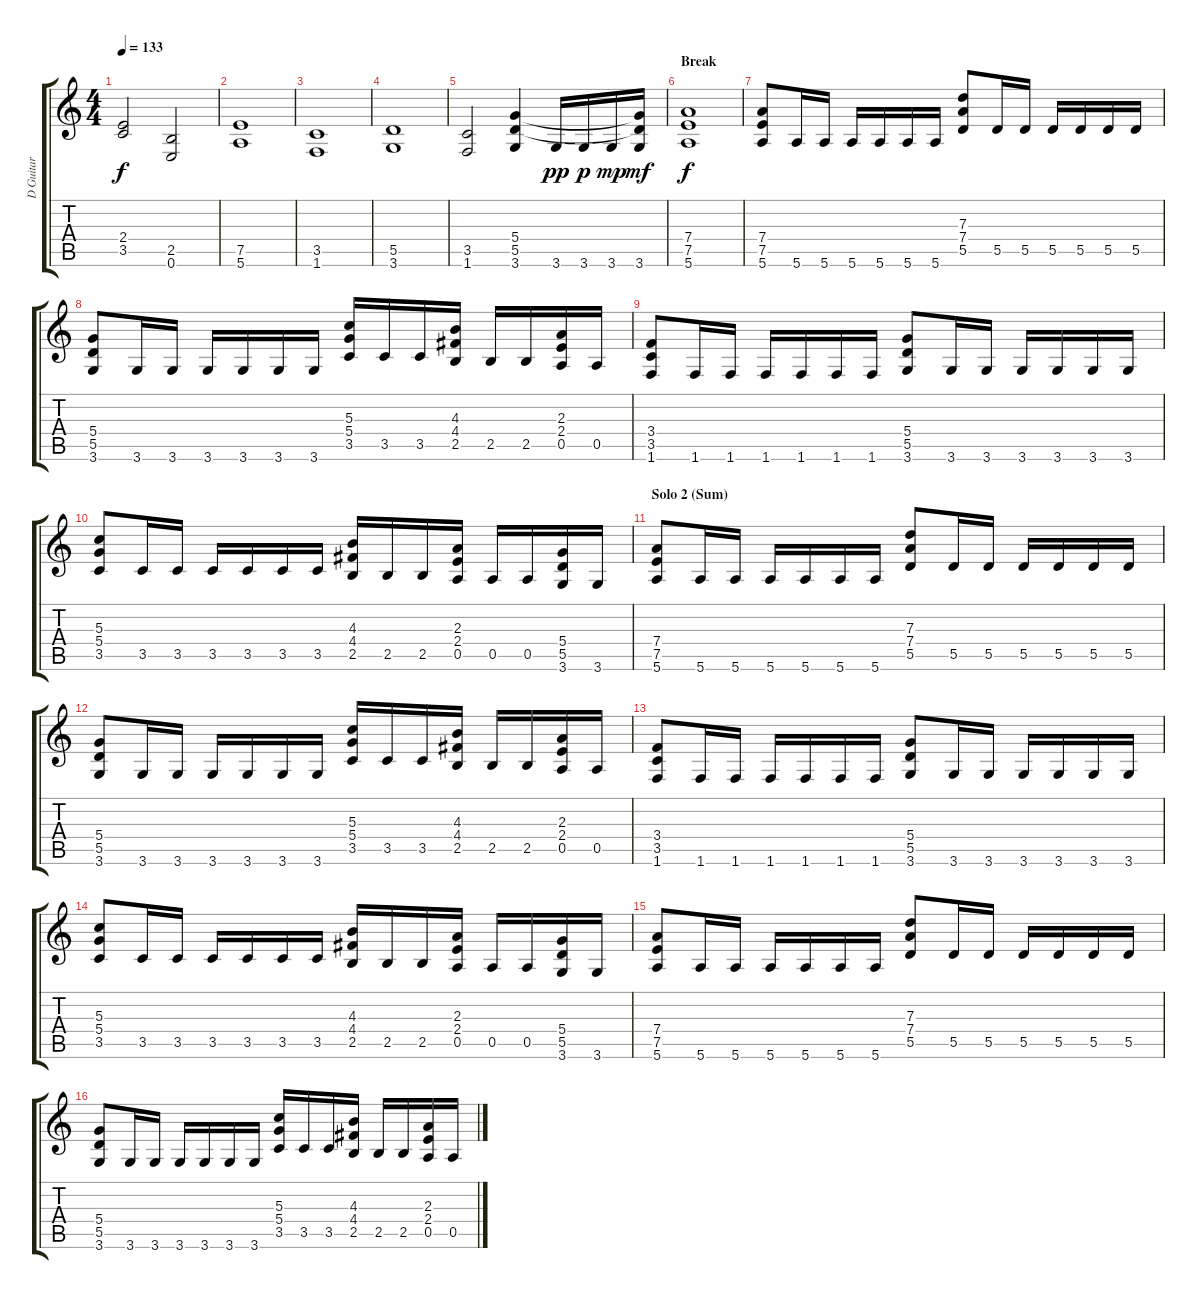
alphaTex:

\track ("D Guitar" "D Guitar") {instrument distortionguitar}
\staff {score tabs}
\tuning (E4 B3 G3 D3 A2 E2) {hide}
\ts (4 4)
\tempo 133
\clef g2
\ks c
(2.4 3.5).2{dy f} (2.5 0.6).2 |
(7.5 5.6).1 |
(3.5 1.6).1 |
(5.5 3.6).1 |
(3.5 1.6).2 (5.4 5.5 3.6).4 3.6.16{dy pp} 3.6.16{dy p} 3.6.16{dy mp} (5.4{t} 5.5{t} 3.6).16{dy mf} |
\section ("" "Break")
(7.4 7.5 5.6).1{dy f} |
(7.4 7.5 5.6).8 5.6.16 5.6.16 5.6.16 5.6.16 5.6.16 5.6.16 (7.3 7.4 5.5).8 5.5.16 5.5.16 5.5.16 5.5.16 5.5.16 5.5.16 |
(5.4 5.5 3.6).8 3.6.16 3.6.16 3.6.16 3.6.16 3.6.16 3.6.16 (5.3 5.4 3.5).16 3.5.16 3.5.16 (4.3 4.4 2.5).16 2.5.16 2.5.16 (2.3 2.4 0.5).16 0.5.16 |
(3.4 3.5 1.6).8 1.6.16 1.6.16 1.6.16 1.6.16 1.6.16 1.6.16 (5.4 5.5 3.6).8 3.6.16 3.6.16 3.6.16 3.6.16 3.6.16 3.6.16 |
(5.3 5.4 3.5).8 3.5.16 3.5.16 3.5.16 3.5.16 3.5.16 3.5.16 (4.3 4.4 2.5).16 2.5.16 2.5.16 (2.3 2.4 0.5).16 0.5.16 0.5.16 (5.4 5.5 3.6).16 3.6.16 |
\section ("" "Solo 2 (Sum)")
(7.4 7.5 5.6).8 5.6.16 5.6.16 5.6.16 5.6.16 5.6.16 5.6.16 (7.3 7.4 5.5).8 5.5.16 5.5.16 5.5.16 5.5.16 5.5.16 5.5.16 |
(5.4 5.5 3.6).8 3.6.16 3.6.16 3.6.16 3.6.16 3.6.16 3.6.16 (5.3 5.4 3.5).16 3.5.16 3.5.16 (4.3 4.4 2.5).16 2.5.16 2.5.16 (2.3 2.4 0.5).16 0.5.16 |
(3.4 3.5 1.6).8 1.6.16 1.6.16 1.6.16 1.6.16 1.6.16 1.6.16 (5.4 5.5 3.6).8 3.6.16 3.6.16 3.6.16 3.6.16 3.6.16 3.6.16 |
(5.3 5.4 3.5).8 3.5.16 3.5.16 3.5.16 3.5.16 3.5.16 3.5.16 (4.3 4.4 2.5).16 2.5.16 2.5.16 (2.3 2.4 0.5).16 0.5.16 0.5.16 (5.4 5.5 3.6).16 3.6.16 |
(7.4 7.5 5.6).8 5.6.16 5.6.16 5.6.16 5.6.16 5.6.16 5.6.16 (7.3 7.4 5.5).8 5.5.16 5.5.16 5.5.16 5.5.16 5.5.16 5.5.16 |
(5.4 5.5 3.6).8 3.6.16 3.6.16 3.6.16 3.6.16 3.6.16 3.6.16 (5.3 5.4 3.5).16 3.5.16 3.5.16 (4.3 4.4 2.5).16 2.5.16 2.5.16 (2.3 2.4 0.5).16 0.5.16
